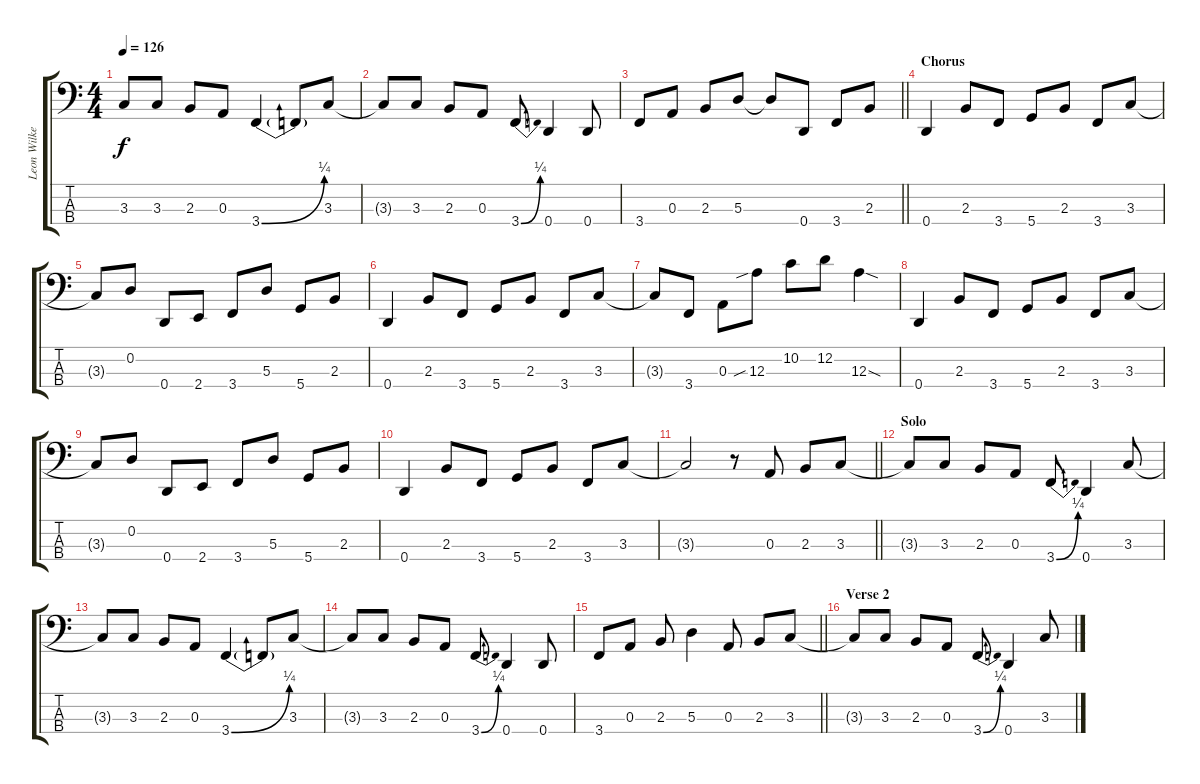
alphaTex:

\track ("Leon Wilkeson (Bass Guitar)" "Leon Wilke") {instrument electricbasspick}
\staff {score tabs}
\tuning (G2 D2 A1 D1) {hide}
\ts (4 4)
\tempo 126
\clef f4
\ks c
3.3{t}.8{dy f} 3.3.8 2.3.8 0.3.8 3.4{be (bend 0 0 60 1)}.4 3.4{t}.8 3.3.8 |
3.3{t}.8 3.3.8 2.3.8 0.3.8 3.4{be (bend 0 0 60 1)}.8 0.4.4 0.4.8 |
\barLineRight lightlight
3.4.8 0.3.8 2.3.8 5.3.8 5.3{t}.8 0.4.8 3.4.8 2.3.8 |
\section ("" "Chorus")
0.4.4 2.3.8 3.4.8 5.4.8 2.3.8 3.4.8 3.3.8 |
3.3{t}.8 0.2.8 0.4.8 2.4.8 3.4.8 5.3.8 5.4.8 2.3.8 |
0.4.4 2.3.8 3.4.8 5.4.8 2.3.8 3.4.8 3.3.8 |
3.3{t}.8 3.4.8 0.3.8 12.3{sib}.8 10.2.8 12.2.8 12.3{sod}.4 |
0.4.4 2.3.8 3.4.8 5.4.8 2.3.8 3.4.8 3.3.8 |
3.3{t}.8 0.2.8 0.4.8 2.4.8 3.4.8 5.3.8 5.4.8 2.3.8 |
0.4.4 2.3.8 3.4.8 5.4.8 2.3.8 3.4.8 3.3.8 |
\barLineRight lightlight
3.3{t}.2 r.8 0.3.8 2.3.8 3.3.8 |
\section ("" "Solo")
3.3{t}.8 3.3.8 2.3.8 0.3.8 3.4{be (bend 0 0 60 1)}.8 0.4.4 3.3.8 |
3.3{t}.8 3.3.8 2.3.8 0.3.8 3.4{be (bend 0 0 60 1)}.4 3.4{t}.8 3.3.8 |
3.3{t}.8 3.3.8 2.3.8 0.3.8 3.4{be (bend 0 0 60 1)}.8 0.4.4 0.4.8 |
\barLineRight lightlight
3.4.8 0.3.8 2.3.8 5.3.4 0.3.8 2.3.8 3.3.8 |
\section ("" "Verse 2")
3.3{t}.8 3.3.8 2.3.8 0.3.8 3.4{be (bend 0 0 60 1)}.8 0.4.4 3.3.8
